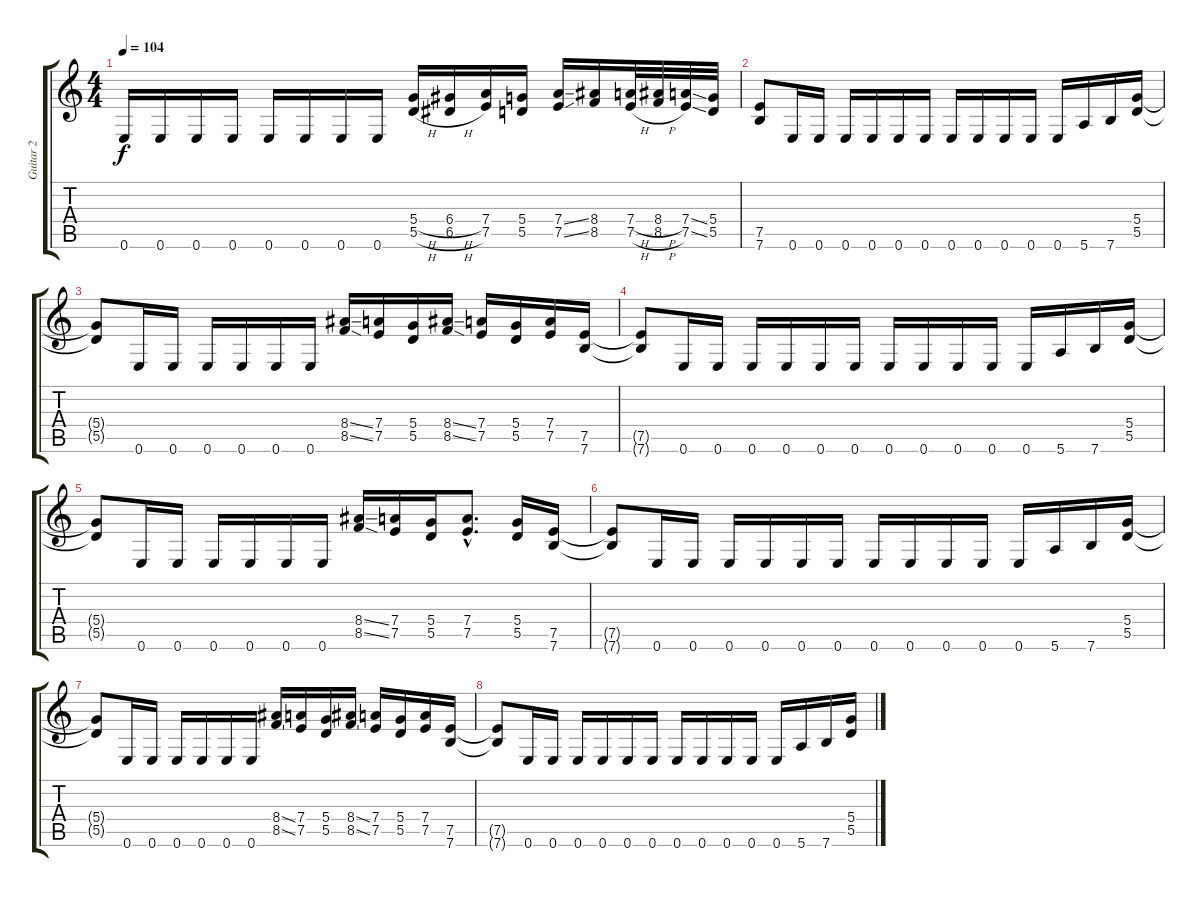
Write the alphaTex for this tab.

\track ("Guitar 2" "Guitar 2") {instrument overdrivenguitar}
\staff {score tabs}
\tuning (E4 B3 G3 D3 A2 E2) {hide}
\ts (4 4)
\tempo 104
\clef g2
\ks c
0.6.16{dy f} 0.6.16 0.6.16 0.6.16 0.6.16 0.6.16 0.6.16 0.6.16 (5.4{h} 5.5{h}).16 (6.4{h} 6.5{h}).16 (7.4 7.5).16 (5.4 5.5).16 (7.4{ss} 7.5{ss}).16 (8.4 8.5).16 (7.4{h} 7.5{h}).32 (8.4{h} 8.5{h}).32 (7.4{ss} 7.5{ss}).32 (5.4 5.5).32 |
(7.5 7.6).8 0.6.16 0.6.16 0.6.16 0.6.16 0.6.16 0.6.16 0.6.16 0.6.16 0.6.16 0.6.16 0.6.16 5.6.16 7.6.16 (5.4 5.5).16 |
(5.4{t} 5.5{t}).8 0.6.16 0.6.16 0.6.16 0.6.16 0.6.16 0.6.16 (8.4{ss} 8.5{ss}).16 (7.4 7.5).16 (5.4 5.5).16 (8.4{ss} 8.5{ss}).16 (7.4 7.5).16 (5.4 5.5).16 (7.4 7.5).16 (7.5 7.6).16 |
(7.5{t} 7.6{t}).8 0.6.16 0.6.16 0.6.16 0.6.16 0.6.16 0.6.16 0.6.16 0.6.16 0.6.16 0.6.16 0.6.16 5.6.16 7.6.16 (5.4 5.5).16 |
(5.4{t} 5.5{t}).8 0.6.16 0.6.16 0.6.16 0.6.16 0.6.16 0.6.16 (8.4{ss} 8.5{ss}).16 (7.4 7.5).16 (5.4 5.5).16 (7.4{hac} 7.5{hac}).8{d} (5.4 5.5).16 (7.5 7.6).16 |
(7.5{t} 7.6{t}).8 0.6.16 0.6.16 0.6.16 0.6.16 0.6.16 0.6.16 0.6.16 0.6.16 0.6.16 0.6.16 0.6.16 5.6.16 7.6.16 (5.4 5.5).16 |
(5.4{t} 5.5{t}).8 0.6.16 0.6.16 0.6.16 0.6.16 0.6.16 0.6.16 (8.4{ss} 8.5{ss}).16 (7.4 7.5).16 (5.4 5.5).16 (8.4{ss} 8.5{ss}).16 (7.4 7.5).16 (5.4 5.5).16 (7.4 7.5).16 (7.5 7.6).16 |
(7.5{t} 7.6{t}).8 0.6.16 0.6.16 0.6.16 0.6.16 0.6.16 0.6.16 0.6.16 0.6.16 0.6.16 0.6.16 0.6.16 5.6.16 7.6.16 (5.4 5.5).16
